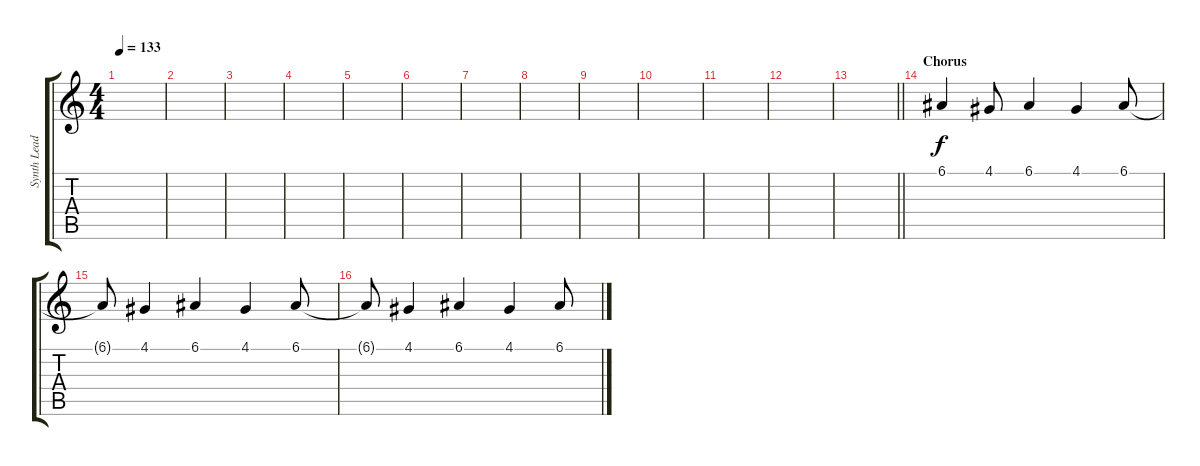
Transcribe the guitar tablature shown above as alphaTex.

\track ("Synth Lead" "Synth Lead") {instrument pad4choir}
\staff {score tabs}
\tuning (E4 B3 G3 D3 A2 E2) {hide}
\ts (4 4)
\tempo 133
\clef g2
\ks c
|
|
|
|
|
|
|
|
|
|
|
|
\barLineRight lightlight
|
\section ("" "Chorus")
6.1.4 4.1.8 6.1.4 4.1.4 6.1.8 |
6.1{t}.8 4.1.4 6.1.4 4.1.4 6.1.8 |
6.1{t}.8 4.1.4 6.1.4 4.1.4 6.1.8
